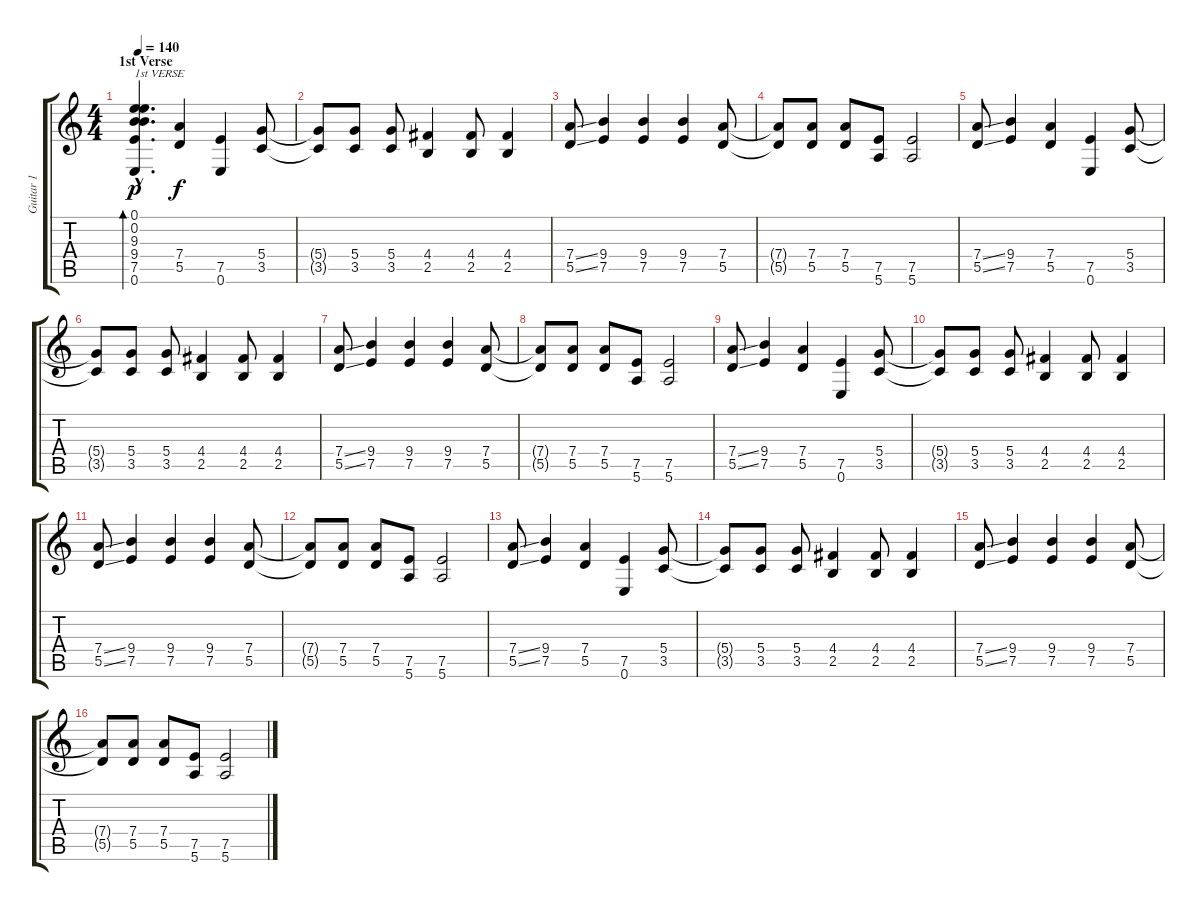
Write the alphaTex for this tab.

\track ("Guitar 1" "Guitar 1") {instrument overdrivenguitar}
\staff {score tabs}
\tuning (E4 B3 G3 D3 A2 E2) {hide}
\ts (4 4)
\section ("" "1st Verse")
\tempo 140
\clef g2
\ks c
(0.1{hac} 0.2{hac} 9.3{hac} 9.4{hac} 7.5{hac} 0.6{hac}).4{d bd 240 txt "1st VERSE" dy p} (7.4 5.5).4{dy f instrument distortionguitar} (7.5 0.6).4 (5.4 3.5).8 |
(5.4{t} 3.5{t}).8 (5.4 3.5).8 (5.4 3.5).8 (4.4 2.5).4 (4.4 2.5).8 (4.4 2.5).4 |
(7.4{ss} 5.5{ss}).8 (9.4 7.5).4 (9.4 7.5).4 (9.4 7.5).4 (7.4 5.5).8 |
(7.4{t} 5.5{t}).8 (7.4 5.5).8 (7.4 5.5).8 (7.5 5.6).8 (7.5 5.6).2 |
(7.4{ss} 5.5{ss}).8 (9.4 7.5).4 (7.4 5.5).4 (7.5 0.6).4 (5.4 3.5).8 |
(5.4{t} 3.5{t}).8 (5.4 3.5).8 (5.4 3.5).8 (4.4 2.5).4 (4.4 2.5).8 (4.4 2.5).4 |
(7.4{ss} 5.5{ss}).8 (9.4 7.5).4 (9.4 7.5).4 (9.4 7.5).4 (7.4 5.5).8 |
(7.4{t} 5.5{t}).8 (7.4 5.5).8 (7.4 5.5).8 (7.5 5.6).8 (7.5 5.6).2 |
(7.4{ss} 5.5{ss}).8 (9.4 7.5).4 (7.4 5.5).4 (7.5 0.6).4 (5.4 3.5).8 |
(5.4{t} 3.5{t}).8 (5.4 3.5).8 (5.4 3.5).8 (4.4 2.5).4 (4.4 2.5).8 (4.4 2.5).4 |
(7.4{ss} 5.5{ss}).8 (9.4 7.5).4 (9.4 7.5).4 (9.4 7.5).4 (7.4 5.5).8 |
(7.4{t} 5.5{t}).8 (7.4 5.5).8 (7.4 5.5).8 (7.5 5.6).8 (7.5 5.6).2 |
(7.4{ss} 5.5{ss}).8 (9.4 7.5).4 (7.4 5.5).4 (7.5 0.6).4 (5.4 3.5).8 |
(5.4{t} 3.5{t}).8 (5.4 3.5).8 (5.4 3.5).8 (4.4 2.5).4 (4.4 2.5).8 (4.4 2.5).4 |
(7.4{ss} 5.5{ss}).8 (9.4 7.5).4 (9.4 7.5).4 (9.4 7.5).4 (7.4 5.5).8 |
(7.4{t} 5.5{t}).8 (7.4 5.5).8 (7.4 5.5).8 (7.5 5.6).8 (7.5 5.6).2
